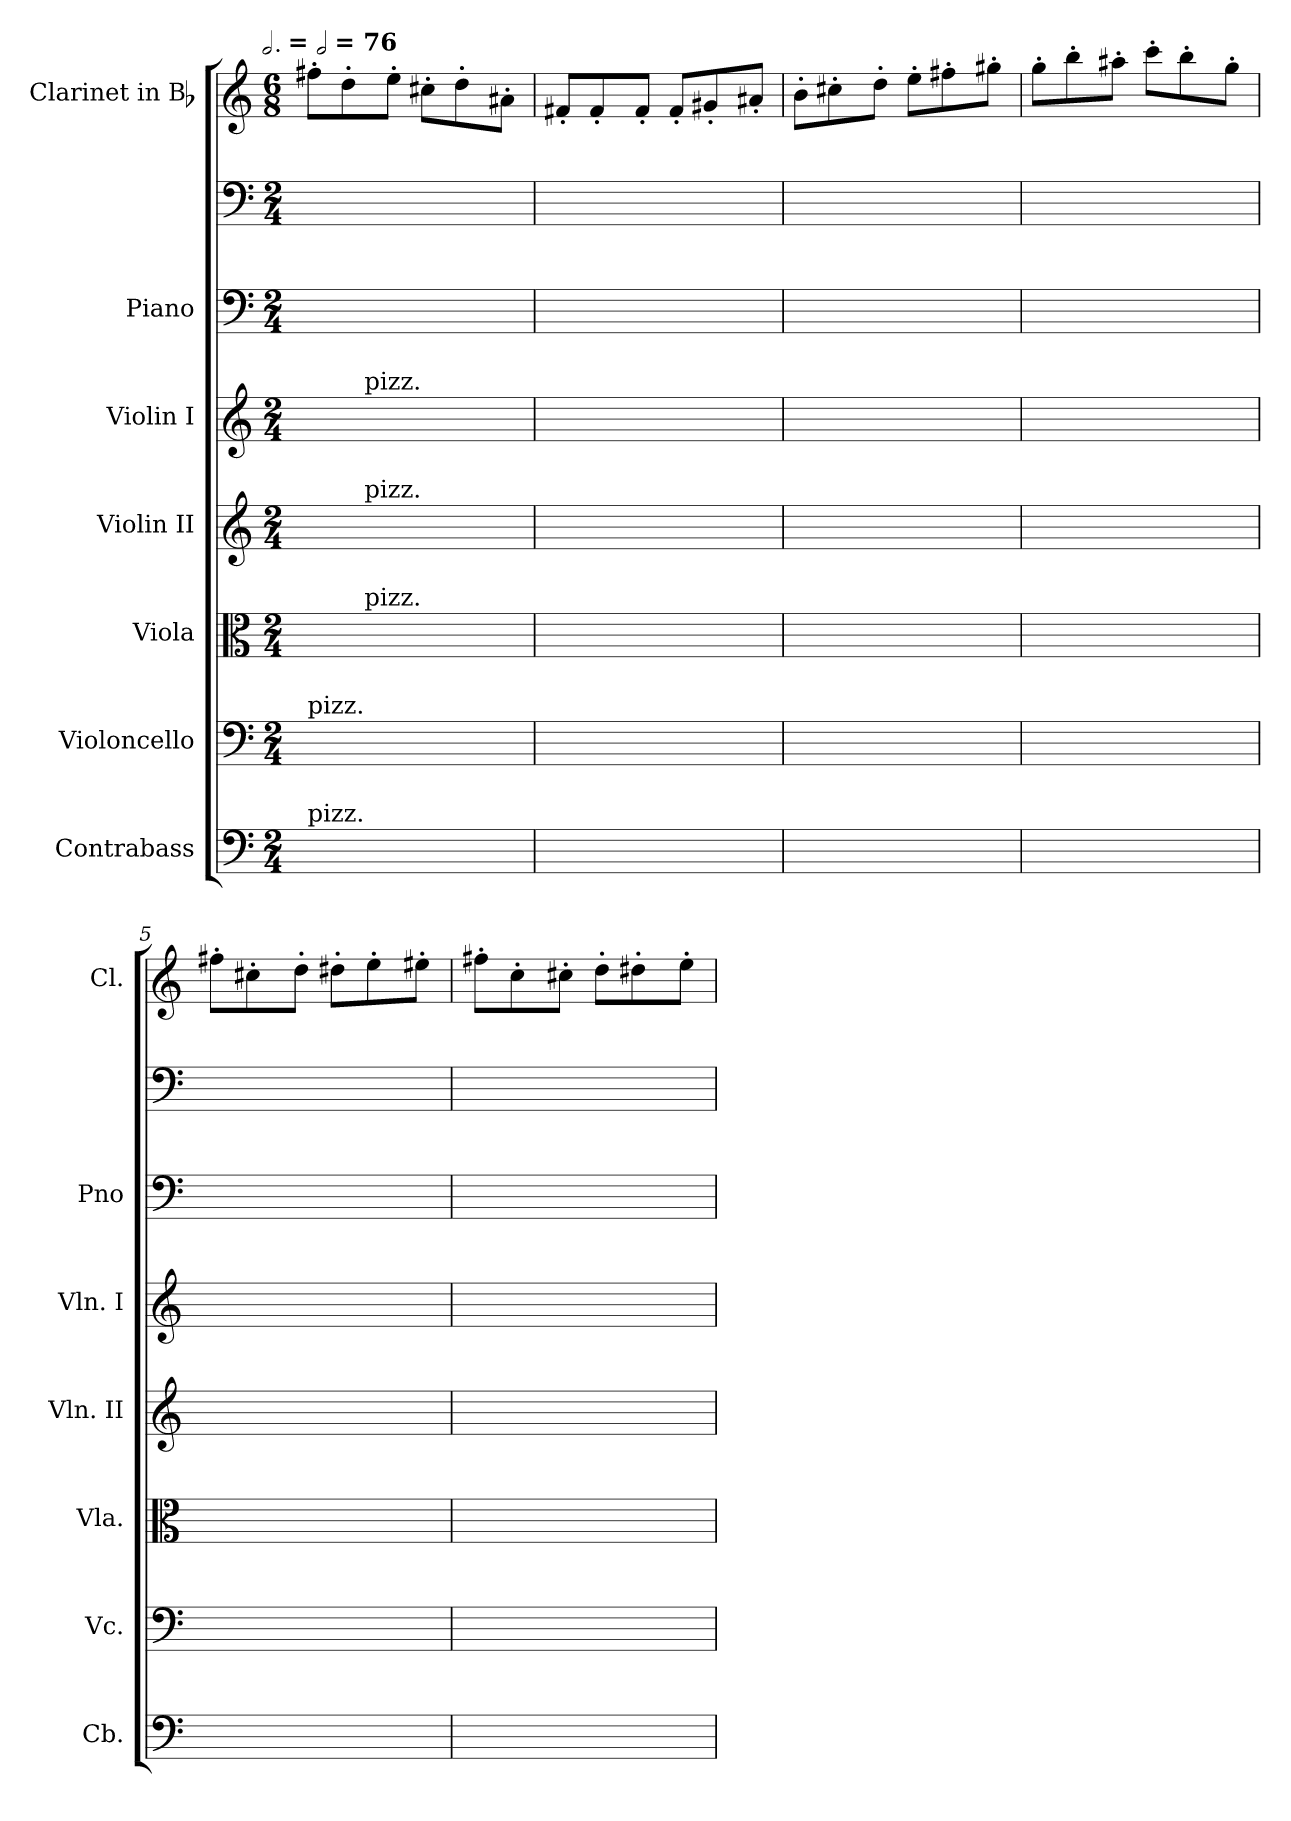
**kern	**kern	**kern	**kern	**kern	**kern	**kern	**kern
*part7	*part6	*part5	*part4	*part3	*part2	*part2	*part1
*staff8	*staff7	*staff6	*staff5	*staff4	*staff3	*staff2	*staff1
*I"Contrabass	*I"Violoncello	*I"Viola	*I"Violin II	*I"Violin I	*I"Piano	*	*I"Clarinet in Bb
*I'Cb.	*I'Vc.	*I'Vla.	*I'Vln. II	*I'Vln. I	*I'Pno	*	*I'Cl.
*clefF4	*clefF4	*clefC3	*clefG2	*clefG2	*clefF4	*clefF4	*clefG2
*ITrd7c12	*	*	*	*	*	*	*ITrd1c2
*k[]	*k[]	*k[]	*k[]	*k[]	*k[]	*k[]	*k[b-e-]
!!LO:TX:omd:t=[half-dot] = [half] = 76
*M2/4	*M2/4	*M2/4	*M2/4	*M2/4	*M2/4	*M2/4	*M6/8
*MM152	*MM152	*MM152	*MM152	*MM152	*MM152	*MM152	*MM152
*Xtuplet	*Xtuplet	*Xtuplet	*Xtuplet	*Xtuplet	*Xtuplet	*Xtuplet	*
=1	=1	=1	=1	=1	=1	=1	=1
!	!LO:TX:a:t=pizz.	!	!	!	!	!	!
!LO:TX:a:t=pizz.	!	!	!	!	!	!	!
8%3ryy	8%3ryy	16%3ryy	16%3ryy	16%3ryy	8%3ryy	8%3ryy	8een'L
.	.	.	.	.	.	.	8cc'
!	!	!	!	!LO:TX:a:t=pizz.	!	!	!
!	!	!	!LO:TX:a:t=pizz.	!	!	!	!
!	!	!LO:TX:a:t=pizz.	!	!	!	!	!
.	.	16%3ryy	16%3ryy	16%3ryy	.	.	.
.	.	.	.	.	.	.	8dd'J
8%3ryy	8%3ryy	16%3ryy	16%3ryy	16%3ryy	8%3ryy	8%3ryy	8bn'L
.	.	.	.	.	.	.	8cc'
.	.	16%3ryy	16%3ryy	16%3ryy	.	.	.
.	.	.	.	.	.	.	8g#X'J
=2	=2	=2	=2	=2	=2	=2	=2
8%3ryy	8%3ryy	16%3ryy	16%3ryy	16%3ryy	8%3ryy	8%3ryy	8en'L
.	.	.	.	.	.	.	8e'
.	.	16%3ryy	16%3ryy	16%3ryy	.	.	.
.	.	.	.	.	.	.	8e'J
8%3ryy	8%3ryy	16%3ryy	16%3ryy	16%3ryy	8%3ryy	8%3ryy	8e'L
.	.	.	.	.	.	.	8f#X'
.	.	16%3ryy	16%3ryy	16%3ryy	.	.	.
.	.	.	.	.	.	.	8g#X'J
=3	=3	=3	=3	=3	=3	=3	=3
8%3ryy	8%3ryy	16%3ryy	16%3ryy	16%3ryy	16%3ryy	16%3ryy	8a'L
.	.	.	.	.	.	.	8bn'
.	.	16%3ryy	16%3ryy	16%3ryy	16%3ryy	16%3ryy	.
.	.	.	.	.	.	.	8cc'J
8%3ryy	8%3ryy	16%3ryy	16%3ryy	16%3ryy	8%3ryy	8%3ryy	8dd'L
.	.	.	.	.	.	.	8een'
.	.	16%3ryy	16%3ryy	16%3ryy	.	.	.
.	.	.	.	.	.	.	8ff#X'J
=4	=4	=4	=4	=4	=4	=4	=4
8%3ryy	8%3ryy	16%3ryy	16%3ryy	16%3ryy	16%3ryy	16%3ryy	8ff'L
.	.	.	.	.	.	.	8aa'
.	.	16%3ryy	16%3ryy	16%3ryy	16%3ryy	16%3ryy	.
.	.	.	.	.	.	.	8gg#X'J
8%3ryy	8%3ryy	16%3ryy	16%3ryy	16%3ryy	8%3ryy	8%3ryy	8bb-'L
.	.	.	.	.	.	.	8aa'
.	.	16%3ryy	16%3ryy	16%3ryy	.	.	.
.	.	.	.	.	.	.	8ff'J
=5	=5	=5	=5	=5	=5	=5	=5
8%3ryy	8%3ryy	16%3ryy	16%3ryy	16%3ryy	16%3ryy	16%3ryy	8een'L
.	.	.	.	.	.	.	8bn'
.	.	16%3ryy	16%3ryy	16%3ryy	16%3ryy	16%3ryy	.
.	.	.	.	.	.	.	8cc'J
8%3ryy	8%3ryy	16%3ryy	16%3ryy	16%3ryy	8%3ryy	8%3ryy	8cc#X'L
.	.	.	.	.	.	.	8dd'
.	.	16%3ryy	16%3ryy	16%3ryy	.	.	.
.	.	.	.	.	.	.	8dd#X'J
=6	=6	=6	=6	=6	=6	=6	=6
*	*	*	*	*	*8ba	*	*
8%3ryy	8%3ryy	16%3ryy	16%3ryy	16%3ryy	16%3ryy	16%3ryy	8een'L
.	.	.	.	.	.	.	8b-'
.	.	16%3ryy	16%3ryy	16%3ryy	16%3ryy	16%3ryy	.
.	.	.	.	.	.	.	8bn'J
*	*	*	*	*	*X8ba	*	*
8%3ryy	8%3ryy	16%3ryy	16%3ryy	16%3ryy	8%3ryy	8%3ryy	8cc'L
.	.	.	.	.	.	.	8cc#X'
.	.	16%3ryy	16%3ryy	16%3ryy	.	.	.
.	.	.	.	.	.	.	8dd'J
=	=	=	=	=	=	=	=
*-	*-	*-	*-	*-	*-	*-	*-
